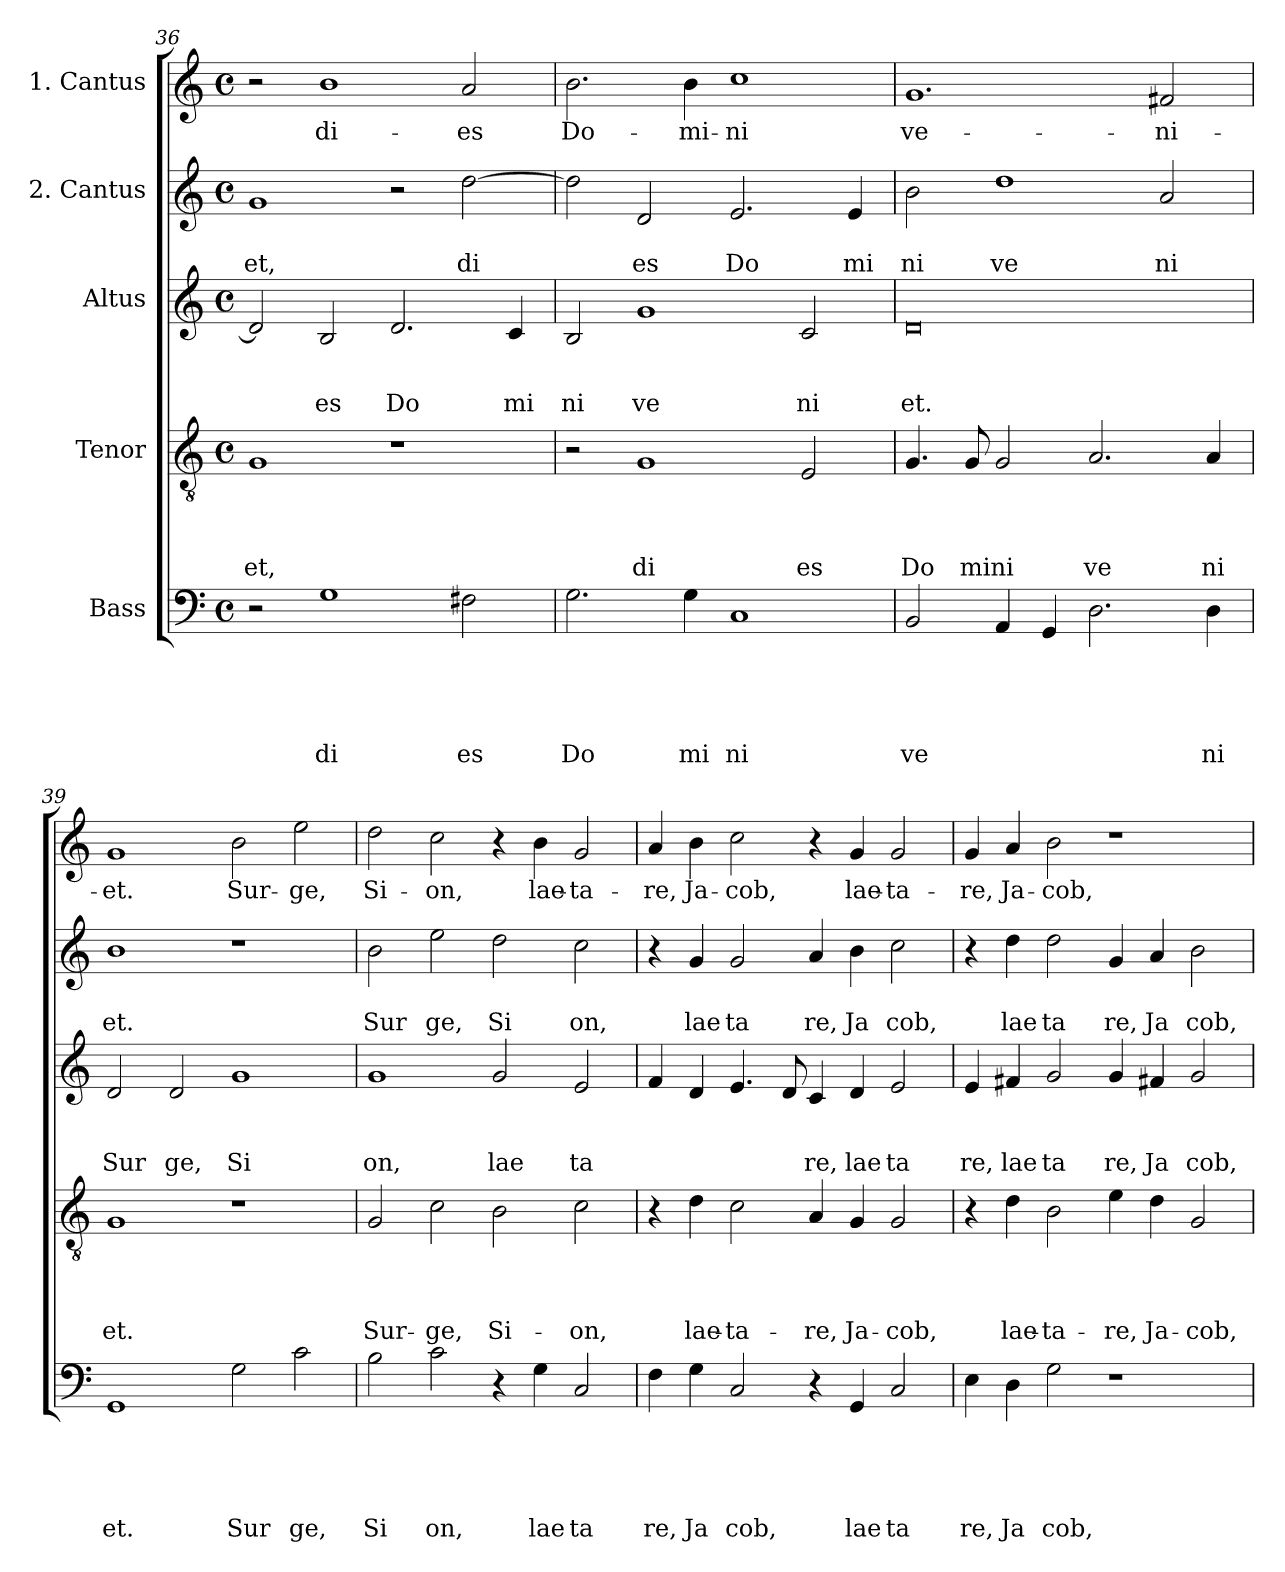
**kern	**text	**text	**text	**text	**text	**kern	**text	**text	**text	**text	**kern	**text	**text	**text	**kern	**text	**text	**kern	**text
*part5	*part5	*part5	*part5	*part5	*part5	*part4	*part4	*part4	*part4	*part4	*part3	*part3	*part3	*part3	*part2	*part2	*part2	*part1	*part1
*staff5	*staff5	*staff5	*staff5	*staff5	*staff5	*staff4	*staff4	*staff4	*staff4	*staff4	*staff3	*staff3	*staff3	*staff3	*staff2	*staff2	*staff2	*staff1	*staff1
*I"Bass	*	*	*	*	*	*I"Tenor	*	*	*	*	*I"Altus	*	*	*	*I"2. Cantus	*	*	*I"1. Cantus	*
*clefF4	*	*	*	*	*	*clefGv2	*	*	*	*	*clefG2	*	*	*	*clefG2	*	*	*clefG2	*
*k[]	*	*	*	*	*	*k[]	*	*	*	*	*k[]	*	*	*	*k[]	*	*	*k[]	*
*C:	*	*	*	*	*	*C:	*	*	*	*	*C:	*	*	*	*C:	*	*	*C:	*
*M4/4	*	*	*	*	*	*M4/4	*	*	*	*	*M4/4	*	*	*	*M4/4	*	*	*M4/4	*
*met(c)	*	*	*	*	*	*met(c)	*	*	*	*	*met(c)	*	*	*	*met(c)	*	*	*met(c)	*
=36	=36	=36	=36	=36	=36	=36	=36	=36	=36	=36	=36	=36	=36	=36	=36	=36	=36	=36	=36
!	!	!	!	!	!	!	!	!	!	!LO:LY:b	!	!	!	!	!	!	!LO:LY:b	!	!
2r	.	.	.	.	.	1G	.	.	.	et,	2d/]	.	.	.	1g	.	et,	2r	.
!	!	!	!	!	!LO:LY:b	!	!	!	!	!	!	!	!	!LO:LY:b	!	!	!	!	!LO:LY:b
1G	.	.	.	.	di	.	.	.	.	.	2B/	.	.	es	.	.	.	1b	di-
!	!	!	!	!	!	!	!	!	!	!	!	!	!	!LO:LY:b	!	!	!	!	!
.	.	.	.	.	.	1r	.	.	.	.	2.d/	.	.	Do	2r	.	.	.	.
!	!	!	!	!	!LO:LY:b	!	!	!	!	!	!	!	!	!	!	!	!LO:LY:b	!	!LO:LY:b
2F#X\	.	.	.	.	es	.	.	.	.	.	.	.	.	.	[>2dd\	.	di	2a/	-es
!	!	!	!	!	!	!	!	!	!	!	!	!	!	!LO:LY:b	!	!	!	!	!
.	.	.	.	.	.	.	.	.	.	.	4c/	.	.	mi	.	.	.	.	.
=37	=37	=37	=37	=37	=37	=37	=37	=37	=37	=37	=37	=37	=37	=37	=37	=37	=37	=37	=37
!	!	!	!	!	!LO:LY:b	!	!	!	!	!	!	!	!	!LO:LY:b	!	!	!	!	!LO:LY:b
2.G\	.	.	.	.	Do	2r	.	.	.	.	2B/	.	.	ni	2dd\]	.	.	2.b\	Do-
!	!	!	!	!	!	!	!	!	!	!LO:LY:b	!	!	!	!LO:LY:b	!	!	!LO:LY:b	!	!
.	.	.	.	.	.	1G	.	.	.	di	1g	.	.	ve	2d/	.	es	.	.
!	!	!	!	!	!LO:LY:b	!	!	!	!	!	!	!	!	!	!	!	!	!	!LO:LY:b
4G\	.	.	.	.	mi	.	.	.	.	.	.	.	.	.	.	.	.	4b\	-mi-
!	!	!	!	!	!LO:LY:b	!	!	!	!	!	!	!	!	!	!	!	!LO:LY:b	!	!LO:LY:b
1C	.	.	.	.	ni	.	.	.	.	.	.	.	.	.	2.e/	.	Do	1cc	-ni
!	!	!	!	!	!	!	!	!	!	!LO:LY:b	!	!	!	!LO:LY:b	!	!	!	!	!
.	.	.	.	.	.	2E/	.	.	.	es	2c/	.	.	ni	.	.	.	.	.
!	!	!	!	!	!	!	!	!	!	!	!	!	!	!	!	!	!LO:LY:b	!	!
.	.	.	.	.	.	.	.	.	.	.	.	.	.	.	4e/	.	mi	.	.
=38	=38	=38	=38	=38	=38	=38	=38	=38	=38	=38	=38	=38	=38	=38	=38	=38	=38	=38	=38
!	!	!	!	!	!LO:LY:b	!	!	!	!	!LO:LY:b	!	!	!	!LO:LY:b	!	!	!LO:LY:b	!	!LO:LY:b
2BB/	.	.	.	.	ve	4.G/	.	.	.	Do	0d	.	.	et.	2b\	.	ni	1.g	ve-
!	!	!	!	!	!	!	!	!	!	!LO:LY:b	!	!	!	!	!	!	!	!	!
.	.	.	.	.	.	8G/	.	.	.	mi	.	.	.	.	.	.	.	.	.
!	!	!	!	!	!	!	!	!	!	!LO:LY:b	!	!	!	!	!	!	!LO:LY:b	!	!
4AA/	.	.	.	.	.	2G/	.	.	.	ni	.	.	.	.	1dd	.	ve	.	.
4GG/	.	.	.	.	.	.	.	.	.	.	.	.	.	.	.	.	.	.	.
!	!	!	!	!	!	!	!	!	!	!LO:LY:b	!	!	!	!	!	!	!	!	!
2.D\	.	.	.	.	.	2.A/	.	.	.	ve	.	.	.	.	.	.	.	.	.
!	!	!	!	!	!	!	!	!	!	!	!	!	!	!	!	!	!LO:LY:b	!	!LO:LY:b
.	.	.	.	.	.	.	.	.	.	.	.	.	.	.	2a/	.	ni	2f#X/	-ni-
!	!	!	!	!	!LO:LY:b	!	!	!	!	!LO:LY:b	!	!	!	!	!	!	!	!	!
4D\	.	.	.	.	ni	4A/	.	.	.	ni	.	.	.	.	.	.	.	.	.
!!LO:PB:g=z
=39	=39	=39	=39	=39	=39	=39	=39	=39	=39	=39	=39	=39	=39	=39	=39	=39	=39	=39	=39
!	!	!	!	!	!LO:LY:b	!	!	!	!	!LO:LY:b	!	!	!	!LO:LY:b	!	!	!LO:LY:b	!	!LO:LY:b
1GG	.	.	.	.	et.	1G	.	.	.	et.	2d/	.	.	Sur	1b	.	et.	1g	-et.
!	!	!	!	!	!	!	!	!	!	!	!	!	!	!LO:LY:b	!	!	!	!	!
.	.	.	.	.	.	.	.	.	.	.	2d/	.	.	ge,	.	.	.	.	.
!	!	!	!	!	!LO:LY:b	!	!	!	!	!	!	!	!	!LO:LY:b	!	!	!	!	!LO:LY:b
2G\	.	.	.	.	Sur	1r	.	.	.	.	1g	.	.	Si	1r	.	.	2b\	Sur-
!	!	!	!	!	!LO:LY:b	!	!	!	!	!	!	!	!	!	!	!	!	!	!LO:LY:b
2c\	.	.	.	.	ge,	.	.	.	.	.	.	.	.	.	.	.	.	2ee\	-ge,
=40	=40	=40	=40	=40	=40	=40	=40	=40	=40	=40	=40	=40	=40	=40	=40	=40	=40	=40	=40
!	!	!	!	!	!LO:LY:b	!	!	!	!	!LO:LY:b	!	!	!	!LO:LY:b	!	!	!LO:LY:b	!	!LO:LY:b
2B\	.	.	.	.	Si	2G/	.	.	.	Sur-	1g	.	.	on,	2b\	.	Sur	2dd\	Si-
!	!	!	!	!	!LO:LY:b	!	!	!	!	!LO:LY:b	!	!	!	!	!	!	!LO:LY:b	!	!LO:LY:b
2c\	.	.	.	.	on,	2c\	.	.	.	-ge,	.	.	.	.	2ee\	.	ge,	2cc\	-on,
!	!	!	!	!	!	!	!	!	!	!LO:LY:b	!	!	!	!LO:LY:b	!	!	!LO:LY:b	!	!
4r	.	.	.	.	.	2B\	.	.	.	Si-	2g/	.	.	lae	2dd\	.	Si	4r	.
!	!	!	!	!	!LO:LY:b	!	!	!	!	!	!	!	!	!	!	!	!	!	!LO:LY:b
4G\	.	.	.	.	lae	.	.	.	.	.	.	.	.	.	.	.	.	4b\	lae-
!	!	!	!	!	!LO:LY:b	!	!	!	!	!LO:LY:b	!	!	!	!LO:LY:b	!	!	!LO:LY:b	!	!LO:LY:b
2C/	.	.	.	.	ta	2c\	.	.	.	-on,	2e/	.	.	ta	2cc\	.	on,	2g/	-ta-
=41	=41	=41	=41	=41	=41	=41	=41	=41	=41	=41	=41	=41	=41	=41	=41	=41	=41	=41	=41
!	!	!	!	!	!LO:LY:b	!	!	!	!	!	!	!	!	!	!	!	!	!	!LO:LY:b
4F\	.	.	.	.	re,	4r	.	.	.	.	4f/	.	.	.	4r	.	.	4a/	-re,
!	!	!	!	!	!LO:LY:b	!	!	!	!	!LO:LY:b	!	!	!	!	!	!	!LO:LY:b	!	!LO:LY:b
4G\	.	.	.	.	Ja	4d\	.	.	.	lae-	4d/	.	.	.	4g/	.	lae	4b\	Ja-
!	!	!	!	!	!LO:LY:b	!	!	!	!	!LO:LY:b	!	!	!	!	!	!	!LO:LY:b	!	!LO:LY:b
2C/	.	.	.	.	cob,	2c\	.	.	.	-ta-	4.e/	.	.	.	2g/	.	ta	2cc\	-cob,
.	.	.	.	.	.	.	.	.	.	.	8d/	.	.	.	.	.	.	.	.
!	!	!	!	!	!	!	!	!	!	!LO:LY:b	!	!	!	!LO:LY:b	!	!	!LO:LY:b	!	!
4r	.	.	.	.	.	4A/	.	.	.	-re,	4c/	.	.	re,	4a/	.	re,	4r	.
!	!	!	!	!	!LO:LY:b	!	!	!	!	!LO:LY:b	!	!	!	!LO:LY:b	!	!	!LO:LY:b	!	!LO:LY:b
4GG/	.	.	.	.	lae	4G/	.	.	.	Ja-	4d/	.	.	lae	4b\	.	Ja	4g/	lae-
!	!	!	!	!	!LO:LY:b	!	!	!	!	!LO:LY:b	!	!	!	!LO:LY:b	!	!	!LO:LY:b	!	!LO:LY:b
2C/	.	.	.	.	ta	2G/	.	.	.	-cob,	2e/	.	.	ta	2cc\	.	cob,	2g/	-ta-
=42	=42	=42	=42	=42	=42	=42	=42	=42	=42	=42	=42	=42	=42	=42	=42	=42	=42	=42	=42
!	!	!	!	!	!LO:LY:b	!	!	!	!	!	!	!	!	!LO:LY:b	!	!	!	!	!LO:LY:b
4E\	.	.	.	.	re,	4r	.	.	.	.	4e/	.	.	re,	4r	.	.	4g/	-re,
!	!	!	!	!	!LO:LY:b	!	!	!	!	!LO:LY:b	!	!	!	!LO:LY:b	!	!	!LO:LY:b	!	!LO:LY:b
4D\	.	.	.	.	Ja	4d\	.	.	.	lae-	4f#X/	.	.	lae	4dd\	.	lae	4a/	Ja-
!	!	!	!	!	!LO:LY:b	!	!	!	!	!LO:LY:b	!	!	!	!LO:LY:b	!	!	!LO:LY:b	!	!LO:LY:b
2G\	.	.	.	.	cob,	2B\	.	.	.	-ta-	2g/	.	.	ta	2dd\	.	ta	2b\	-cob,
!	!	!	!	!	!	!	!	!	!	!LO:LY:b	!	!	!	!LO:LY:b	!	!	!LO:LY:b	!	!
1r	.	.	.	.	.	4e\	.	.	.	-re,	4g/	.	.	re,	4g/	.	re,	1r	.
!	!	!	!	!	!	!	!	!	!	!LO:LY:b	!	!	!	!LO:LY:b	!	!	!LO:LY:b	!	!
.	.	.	.	.	.	4d\	.	.	.	Ja-	4f#X/	.	.	Ja	4a/	.	Ja	.	.
!	!	!	!	!	!	!	!	!	!	!LO:LY:b	!	!	!	!LO:LY:b	!	!	!LO:LY:b	!	!
.	.	.	.	.	.	2G/	.	.	.	-cob,	2g/	.	.	cob,	2b\	.	cob,	.	.
=	=	=	=	=	=	=	=	=	=	=	=	=	=	=	=	=	=	=	=
*-	*-	*-	*-	*-	*-	*-	*-	*-	*-	*-	*-	*-	*-	*-	*-	*-	*-	*-	*-
